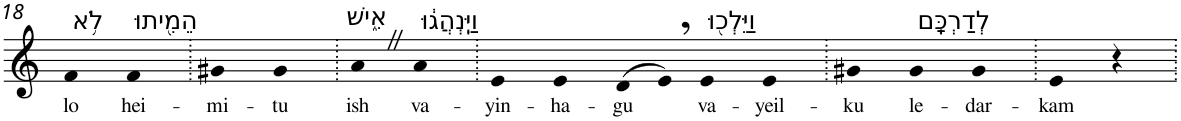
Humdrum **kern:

**kern	**text
*part1	*part1
*staff1	*staff1
*I"Piano	*
*I'Pno	*
!!LO:PB:g=z
*clefG2	*
*k[]	*
=18	=18
!LO:TX:a:t=לֹ֥א	!
!	!LO:LY:b
4f	lo
!LO:TX:a:t=הֵמִ֖יתוּ	!
!	!LO:LY:b
4f	hei-
=19.	=19.
!	!LO:LY:b
4g#X	-mi-
!	!LO:LY:b
4g#	-tu
=20.	=20.
!LO:TX:a:t=אִ֑ישׁ	!
!	!LO:LY:b
4aZ	ish
!LO:TX:a:t=וַיִּֽנְהֲג֔וּ	!
!	!LO:LY:b
4a	va-
=21.	=21.
!	!LO:LY:b
4e	-yin-
!	!LO:LY:b
4e	-ha-
!	!LO:LY:b
(>8d	-gu
8e,)	.
!LO:TX:a:t=וַיֵּלְכ֖וּ	!
!	!LO:LY:b
4e	va-
!	!LO:LY:b
4e	-yeil-
=22.	=22.
!	!LO:LY:b
4g#X	-ku
!LO:TX:a:t=לְדַרְכָּֽם	!
!	!LO:LY:b
4g#	le-
!	!LO:LY:b
4g#	-dar-
=23.	=23.
!	!LO:LY:b
4e	-kam
4r	.
=.	=.
*-	*-
